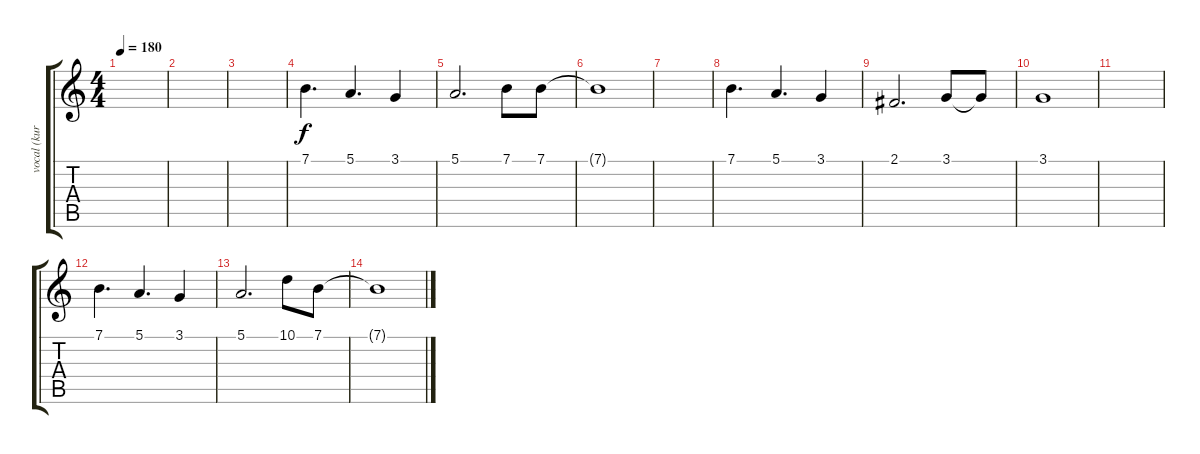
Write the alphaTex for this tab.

\track ("vocal (kuroneko)" "vocal (kur") {instrument flute}
\staff {score tabs}
\tuning (E4 B3 G3 D3 A2 E2) {hide}
\ts (4 4)
\tempo 180
\clef g2
\ks c
|
|
|
7.1.4{d} 5.1.4{d} 3.1.4 |
5.1.2{d} 7.1.8 7.1.8 |
7.1{t}.1 |
|
7.1.4{d} 5.1.4{d} 3.1.4 |
2.1.2{d} 3.1.8 3.1{t}.8 |
3.1.1 |
|
7.1.4{d} 5.1.4{d} 3.1.4 |
5.1.2{d} 10.1.8 7.1.8 |
7.1{t}.1
